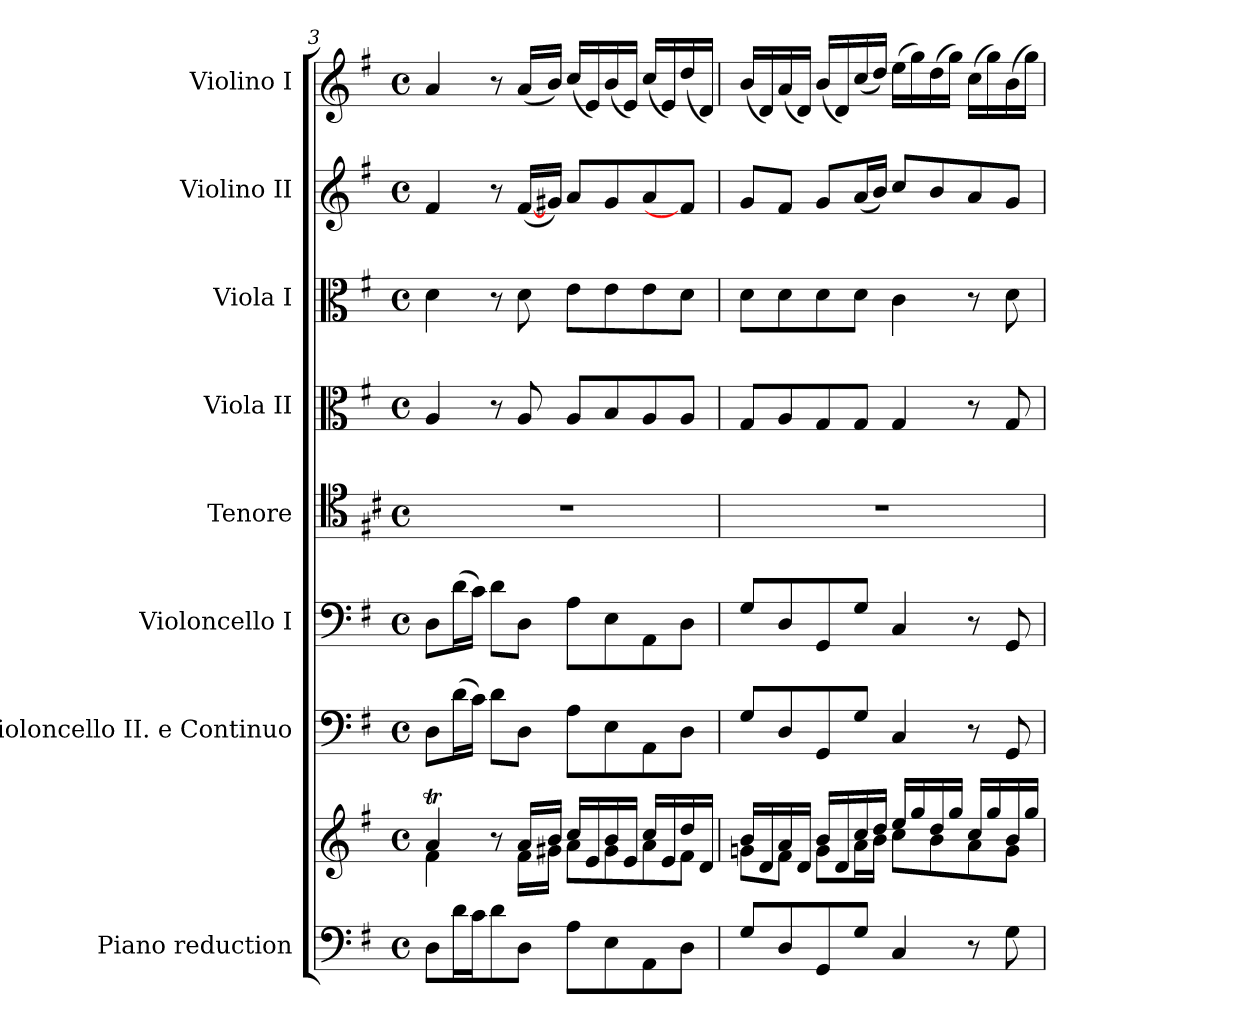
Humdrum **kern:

**kern	**kern	**kern	**kern	**kern	**kern	**kern	**kern	**kern
*part8	*part8	*part7	*part6	*part5	*part4	*part3	*part2	*part1
*staff9	*staff8	*staff7	*staff6	*staff5	*staff4	*staff3	*staff2	*staff1
*I"Piano reduction	*	*I"Violoncello II.  e Continuo	*I"Violoncello I	*I"Tenore	*I"Viola II	*I"Viola I	*I"Violino II	*I"Violino I
*I'Pno	*	*	*	*	*	*I'Vla	*I'Vln	*I'Vln
*clefF4	*clefG2	*clefF4	*clefF4	*clefC4	*clefC3	*clefC3	*clefG2	*clefG2
*	*	*ITrd7c12	*	*ITrd4c7	*	*	*	*
*k[f#]	*k[f#]	*k[f#]	*k[f#]	*k[f#]	*k[f#]	*k[f#]	*k[f#]	*k[f#]
*G:	*G:	*G:	*G:	*G:	*G:	*G:	*G:	*G:
*M4/4	*M4/4	*M4/4	*M4/4	*M4/4	*M4/4	*M4/4	*M4/4	*M4/4
*met(c)	*met(c)	*met(c)	*met(c)	*met(c)	*met(c)	*met(c)	*met(c)	*met(c)
=3	=3	=3	=3	=3	=3	=3	=3	=3
*	*^	*	*	*	*	*	*	*
8D\L	4aT/	4f#\	8DD\L	8D\L	1r	4A/	4d\	4f#/	4a/
16d\L	.	.	(>16D\L	(>16d\L	.	.	.	.	.
16c\J	.	.	16C\JJ)	16c\JJ)	.	.	.	.	.
8d\	8r	8ryy	8D\L	8d\L	.	8r	8r	8r	8r
8D\J	16a/LL	16f#\LL	8DD\J	8D\J	.	8A/	8d\	(<[16f#/LL	(<16a/LL
.	16b/JJ	16g#X\JJ	.	.	.	.	.	16g#X/JJ)	16b/JJ)
8A\L	16cc/LL	8a\L	8AA\L	8A\L	.	8A/L	8e\L	8a/L	(<16cc/LL
.	16e/	.	.	.	.	.	.	.	16e/)
8E\	16b/	8g#\	8EE\	8E\	.	8B/	8e\	8g#/	(<16b/
.	16e/JJ	.	.	.	.	.	.	.	16e/JJ)
8AA\	16cc/LL	8a\	8AAA\	8AA\	.	8A/	8e\	8a/	(<16cc/LL
.	16e/	.	.	.	.	.	.	.	16e/)
8D\J	16dd/	8f#\J	8DD\J	8D\J	.	8A/J	8d\J	8f#/J]	(<16dd/
.	16d/JJ	.	.	.	.	.	.	.	16d/JJ)
!!LO:LB:g=z
=4	=4	=4	=4	=4	=4	=4	=4	=4	=4
8G/L	16b/LL	8gn\L	8GG/L	8G/L	1r	8G/L	8d\L	8g/L	(<16b/LL
.	16d/	.	.	.	.	.	.	.	16d/)
8D/	16a/	8f#\J	8DD/	8D/	.	8A/	8d\	8f#/J	(<16a/
.	16d/JJ	.	.	.	.	.	.	.	16d/JJ)
8GG/	16b/LL	8g\L	8GGG/	8GG/	.	8G/	8d\	8g/L	(<16b/LL
.	16d/	.	.	.	.	.	.	.	16d/)
8G/J	16cc/	16a\L	8GG/J	8G/J	.	8G/J	8d\J	(<16a/L	(<16cc/
.	16dd/JJ	16b\JJ	.	.	.	.	.	16b/JJ)	16dd/JJ)
4C/	16ee/LL	8cc\L	4CC/	4C/	.	4G/	4c\	8cc/L	(>16ee\LL
.	16gg/	.	.	.	.	.	.	.	16gg\)
.	16dd/	8b\	.	.	.	.	.	8b/	(>16dd\
.	16gg/JJ	.	.	.	.	.	.	.	16gg\JJ)
8r	16cc/LL	8a\	8r	8r	.	8r	8r	8a/	(>16cc\LL
.	16gg/	.	.	.	.	.	.	.	16gg\)
8G\	16b/	8g\J	8GGG/	8GG/	.	8G/	8d\	8g/J	(>16b\
.	16gg/JJ	.	.	.	.	.	.	.	16gg\JJ)
*	*v	*v	*	*	*	*	*	*	*
=	=	=	=	=	=	=	=	=
*-	*-	*-	*-	*-	*-	*-	*-	*-
